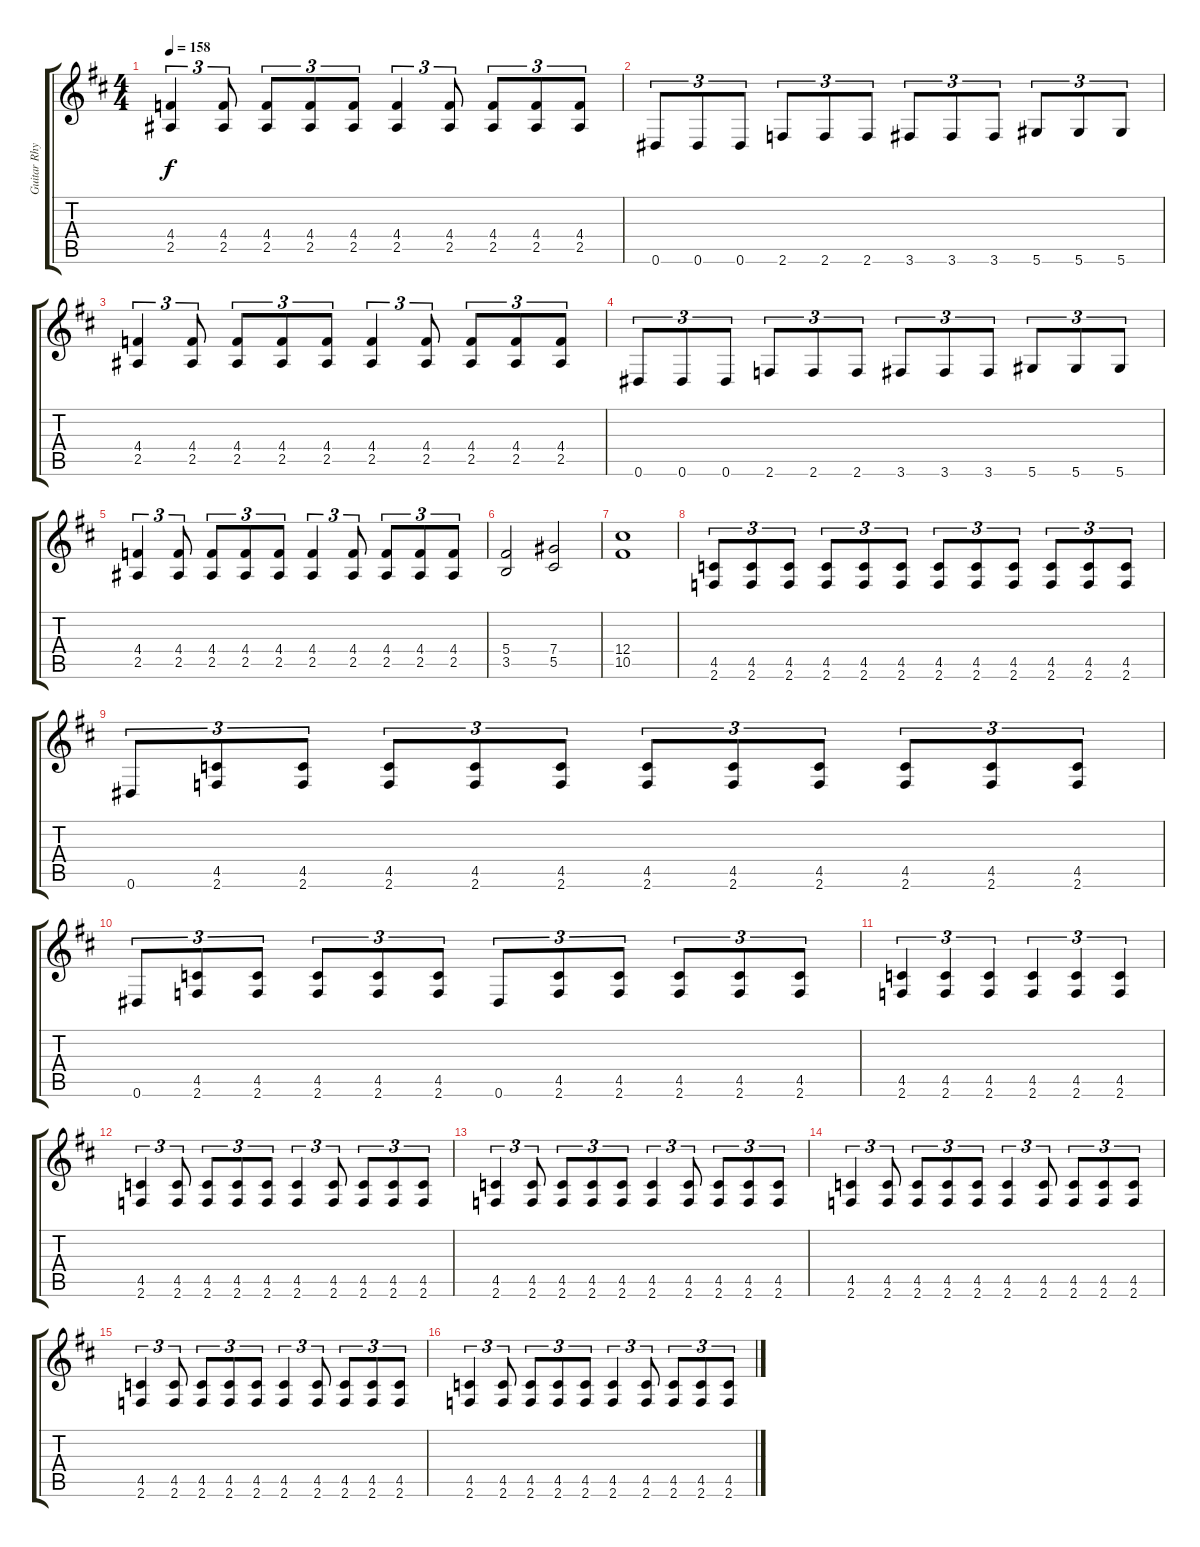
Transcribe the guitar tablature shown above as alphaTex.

\track ("Guitar Rhythm" "Guitar Rhy") {instrument distortionguitar}
\staff {score tabs}
\tuning (Eb4 Bb3 Gb3 Db3 Ab2 Eb2) {hide}
\ts (4 4)
\tempo 158
\clef g2
\ks d
(4.4 2.5).4{tu (3 2) dy f} (4.4 2.5).8{tu (3 2)} (4.4 2.5).8{tu (3 2)} (4.4 2.5).8{tu (3 2)} (4.4 2.5).8{tu (3 2)} (4.4 2.5).4{tu (3 2)} (4.4 2.5).8{tu (3 2)} (4.4 2.5).8{tu (3 2)} (4.4 2.5).8{tu (3 2)} (4.4 2.5).8{tu (3 2)} |
0.6.8{tu (3 2)} 0.6.8{tu (3 2)} 0.6.8{tu (3 2)} 2.6.8{tu (3 2)} 2.6.8{tu (3 2)} 2.6.8{tu (3 2)} 3.6.8{tu (3 2)} 3.6.8{tu (3 2)} 3.6.8{tu (3 2)} 5.6.8{tu (3 2)} 5.6.8{tu (3 2)} 5.6.8{tu (3 2)} |
(4.4 2.5).4{tu (3 2)} (4.4 2.5).8{tu (3 2)} (4.4 2.5).8{tu (3 2)} (4.4 2.5).8{tu (3 2)} (4.4 2.5).8{tu (3 2)} (4.4 2.5).4{tu (3 2)} (4.4 2.5).8{tu (3 2)} (4.4 2.5).8{tu (3 2)} (4.4 2.5).8{tu (3 2)} (4.4 2.5).8{tu (3 2)} |
0.6.8{tu (3 2)} 0.6.8{tu (3 2)} 0.6.8{tu (3 2)} 2.6.8{tu (3 2)} 2.6.8{tu (3 2)} 2.6.8{tu (3 2)} 3.6.8{tu (3 2)} 3.6.8{tu (3 2)} 3.6.8{tu (3 2)} 5.6.8{tu (3 2)} 5.6.8{tu (3 2)} 5.6.8{tu (3 2)} |
(4.4 2.5).4{tu (3 2)} (4.4 2.5).8{tu (3 2)} (4.4 2.5).8{tu (3 2)} (4.4 2.5).8{tu (3 2)} (4.4 2.5).8{tu (3 2)} (4.4 2.5).4{tu (3 2)} (4.4 2.5).8{tu (3 2)} (4.4 2.5).8{tu (3 2)} (4.4 2.5).8{tu (3 2)} (4.4 2.5).8{tu (3 2)} |
(5.4 3.5).2 (7.4 5.5).2 |
(12.4 10.5).1 |
(4.5 2.6).8{tu (3 2) volume 13} (4.5 2.6).8{tu (3 2)} (4.5 2.6).8{tu (3 2)} (4.5 2.6).8{tu (3 2)} (4.5 2.6).8{tu (3 2)} (4.5 2.6).8{tu (3 2)} (4.5 2.6).8{tu (3 2)} (4.5 2.6).8{tu (3 2)} (4.5 2.6).8{tu (3 2)} (4.5 2.6).8{tu (3 2)} (4.5 2.6).8{tu (3 2)} (4.5 2.6).8{tu (3 2)} |
0.6.8{tu (3 2)} (4.5 2.6).8{tu (3 2)} (4.5 2.6).8{tu (3 2)} (4.5 2.6).8{tu (3 2)} (4.5 2.6).8{tu (3 2)} (4.5 2.6).8{tu (3 2)} (4.5 2.6).8{tu (3 2)} (4.5 2.6).8{tu (3 2)} (4.5 2.6).8{tu (3 2)} (4.5 2.6).8{tu (3 2)} (4.5 2.6).8{tu (3 2)} (4.5 2.6).8{tu (3 2)} |
0.6.8{tu (3 2)} (4.5 2.6).8{tu (3 2)} (4.5 2.6).8{tu (3 2)} (4.5 2.6).8{tu (3 2)} (4.5 2.6).8{tu (3 2)} (4.5 2.6).8{tu (3 2)} 0.6.8{tu (3 2)} (4.5 2.6).8{tu (3 2)} (4.5 2.6).8{tu (3 2)} (4.5 2.6).8{tu (3 2)} (4.5 2.6).8{tu (3 2)} (4.5 2.6).8{tu (3 2)} |
(4.5 2.6).4{tu (3 2)} (4.5 2.6).4{tu (3 2)} (4.5 2.6).4{tu (3 2)} (4.5 2.6).4{tu (3 2)} (4.5 2.6).4{tu (3 2)} (4.5 2.6).4{tu (3 2)} |
(4.5 2.6).4{tu (3 2)} (4.5 2.6).8{tu (3 2)} (4.5 2.6).8{tu (3 2)} (4.5 2.6).8{tu (3 2)} (4.5 2.6).8{tu (3 2)} (4.5 2.6).4{tu (3 2)} (4.5 2.6).8{tu (3 2)} (4.5 2.6).8{tu (3 2)} (4.5 2.6).8{tu (3 2)} (4.5 2.6).8{tu (3 2)} |
(4.5 2.6).4{tu (3 2)} (4.5 2.6).8{tu (3 2)} (4.5 2.6).8{tu (3 2)} (4.5 2.6).8{tu (3 2)} (4.5 2.6).8{tu (3 2)} (4.5 2.6).4{tu (3 2)} (4.5 2.6).8{tu (3 2)} (4.5 2.6).8{tu (3 2)} (4.5 2.6).8{tu (3 2)} (4.5 2.6).8{tu (3 2)} |
(4.5 2.6).4{tu (3 2)} (4.5 2.6).8{tu (3 2)} (4.5 2.6).8{tu (3 2)} (4.5 2.6).8{tu (3 2)} (4.5 2.6).8{tu (3 2)} (4.5 2.6).4{tu (3 2)} (4.5 2.6).8{tu (3 2)} (4.5 2.6).8{tu (3 2)} (4.5 2.6).8{tu (3 2)} (4.5 2.6).8{tu (3 2)} |
(4.5 2.6).4{tu (3 2)} (4.5 2.6).8{tu (3 2)} (4.5 2.6).8{tu (3 2)} (4.5 2.6).8{tu (3 2)} (4.5 2.6).8{tu (3 2)} (4.5 2.6).4{tu (3 2)} (4.5 2.6).8{tu (3 2)} (4.5 2.6).8{tu (3 2)} (4.5 2.6).8{tu (3 2)} (4.5 2.6).8{tu (3 2)} |
(4.5 2.6).4{tu (3 2)} (4.5 2.6).8{tu (3 2)} (4.5 2.6).8{tu (3 2)} (4.5 2.6).8{tu (3 2)} (4.5 2.6).8{tu (3 2)} (4.5 2.6).4{tu (3 2)} (4.5 2.6).8{tu (3 2)} (4.5 2.6).8{tu (3 2)} (4.5 2.6).8{tu (3 2)} (4.5 2.6).8{tu (3 2)}
